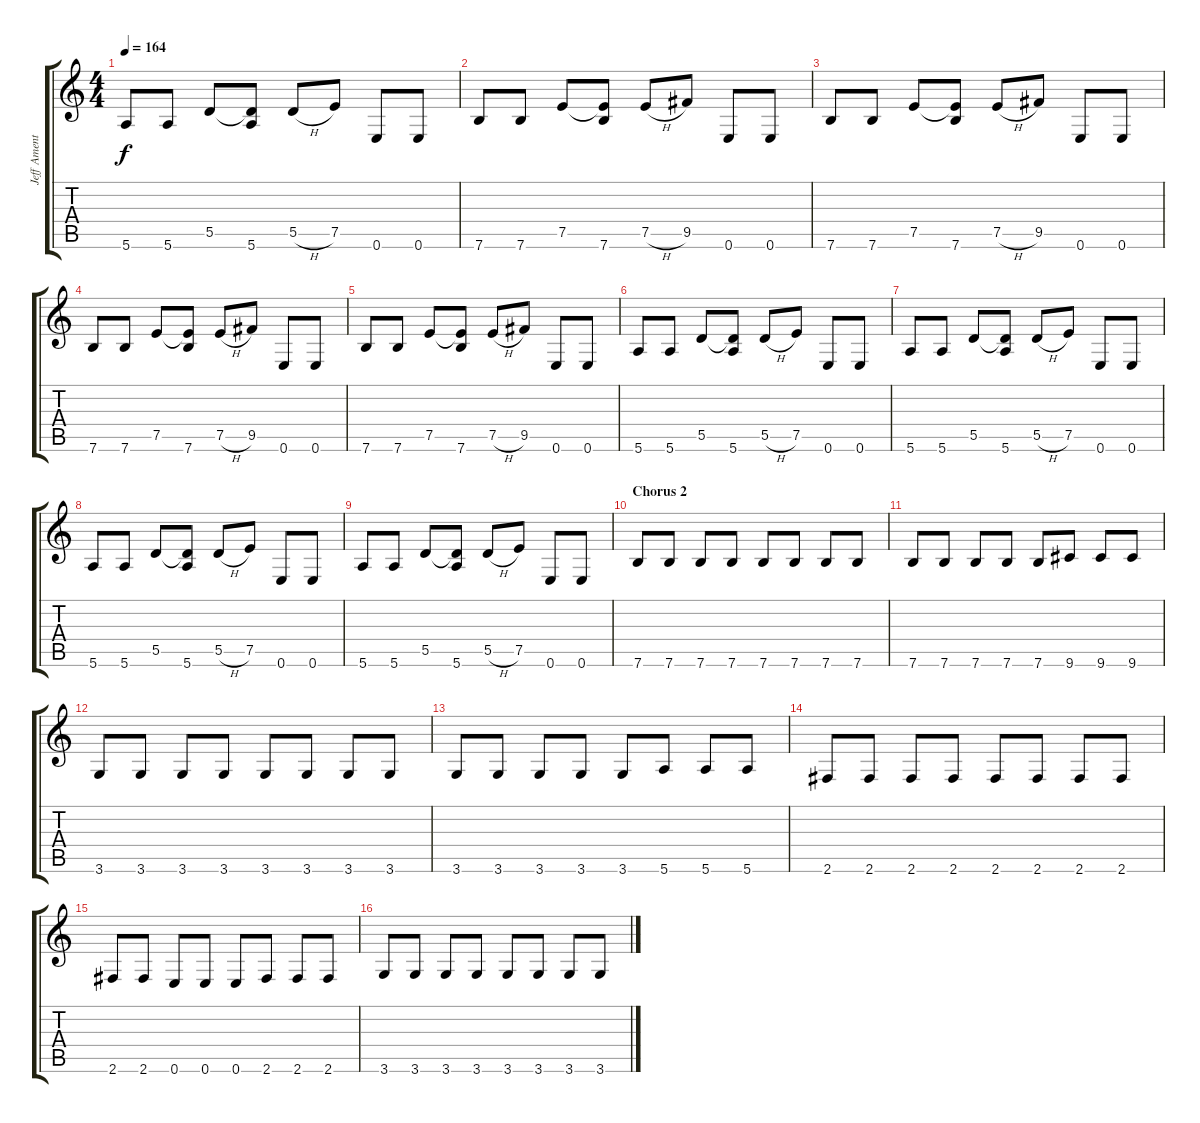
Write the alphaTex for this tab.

\track ("Jeff Ament" "Jeff Ament") {instrument electricbassfinger}
\staff {score tabs}
\tuning (E4 B3 G3 D3 A2 E2) {hide}
\ts (4 4)
\tempo 164
\clef g2
\ks c
5.6.8{dy f} 5.6.8 5.5.8 (5.5{t} 5.6).8 5.5{h}.8 7.5.8 0.6.8 0.6.8 |
7.6.8 7.6.8 7.5.8 (7.5{t} 7.6).8 7.5{h}.8 9.5.8 0.6.8 0.6.8 |
7.6.8 7.6.8 7.5.8 (7.5{t} 7.6).8 7.5{h}.8 9.5.8 0.6.8 0.6.8 |
7.6.8 7.6.8 7.5.8 (7.5{t} 7.6).8 7.5{h}.8 9.5.8 0.6.8 0.6.8 |
7.6.8 7.6.8 7.5.8 (7.5{t} 7.6).8 7.5{h}.8 9.5.8 0.6.8 0.6.8 |
5.6.8 5.6.8 5.5.8 (5.5{t} 5.6).8 5.5{h}.8 7.5.8 0.6.8 0.6.8 |
5.6.8 5.6.8 5.5.8 (5.5{t} 5.6).8 5.5{h}.8 7.5.8 0.6.8 0.6.8 |
5.6.8 5.6.8 5.5.8 (5.5{t} 5.6).8 5.5{h}.8 7.5.8 0.6.8 0.6.8 |
5.6.8 5.6.8 5.5.8 (5.5{t} 5.6).8 5.5{h}.8 7.5.8 0.6.8 0.6.8 |
\section ("" "Chorus 2")
7.6.8 7.6.8 7.6.8 7.6.8 7.6.8 7.6.8 7.6.8 7.6.8 |
7.6.8 7.6.8 7.6.8 7.6.8 7.6.8 9.6.8 9.6.8 9.6.8 |
3.6.8 3.6.8 3.6.8 3.6.8 3.6.8 3.6.8 3.6.8 3.6.8 |
3.6.8 3.6.8 3.6.8 3.6.8 3.6.8 5.6.8 5.6.8 5.6.8 |
2.6.8 2.6.8 2.6.8 2.6.8 2.6.8 2.6.8 2.6.8 2.6.8 |
2.6.8 2.6.8 0.6.8 0.6.8 0.6.8 2.6.8 2.6.8 2.6.8 |
3.6.8 3.6.8 3.6.8 3.6.8 3.6.8 3.6.8 3.6.8 3.6.8
